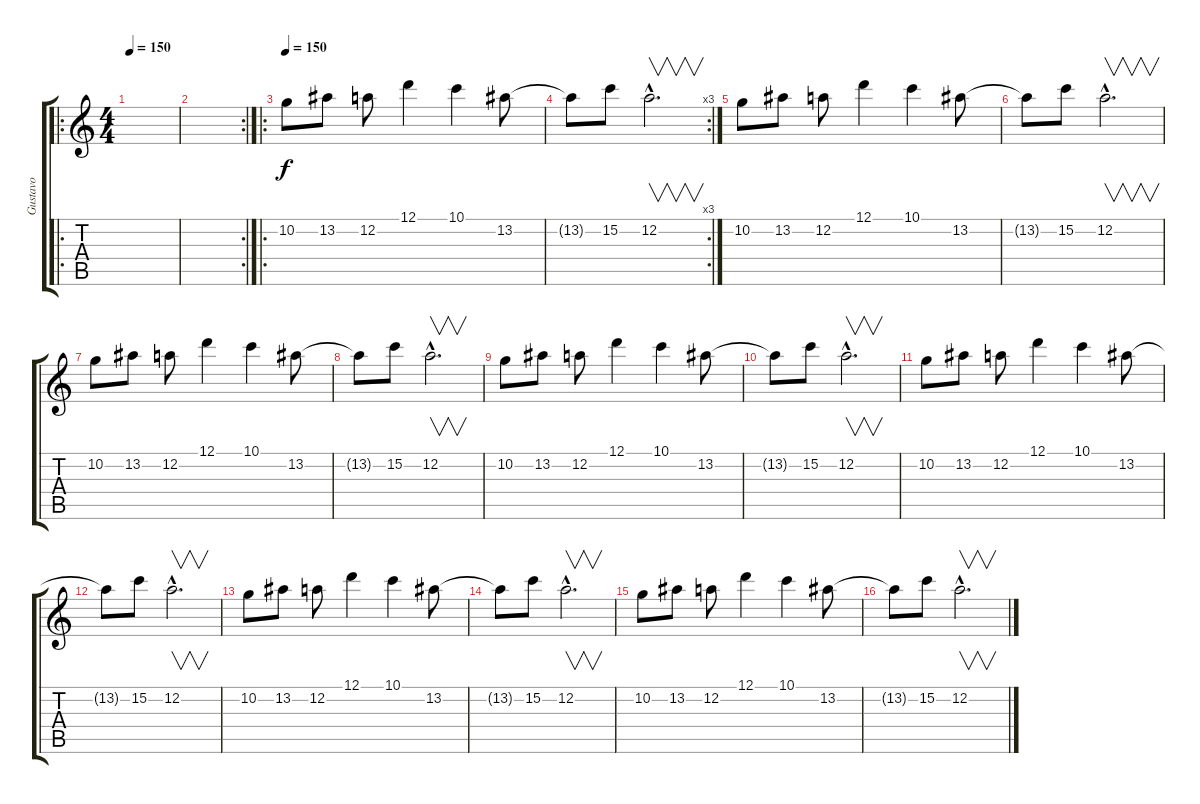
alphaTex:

\track ("Gustavo" "Gustavo") {instrument distortionguitar}
\staff {score tabs}
\tuning (D4 A3 F3 C3 G2 D2) {hide}
\ro
\ts (4 4)
\tempo 150
\clef g2
\ks c
|
\rc 2
|
\ro
\tempo 150
10.2.8 13.2.8 12.2.8 12.1.4 10.1.4 13.2.8 |
\rc 3
13.2{t}.8 15.2.8 12.2{hac}.2{v d} |
10.2.8 13.2.8 12.2.8 12.1.4 10.1.4 13.2.8 |
13.2{t}.8 15.2.8 12.2{hac}.2{v d} |
10.2.8 13.2.8 12.2.8 12.1.4 10.1.4 13.2.8 |
13.2{t}.8 15.2.8 12.2{hac}.2{v d} |
10.2.8 13.2.8 12.2.8 12.1.4 10.1.4 13.2.8 |
13.2{t}.8 15.2.8 12.2{hac}.2{v d} |
10.2.8 13.2.8 12.2.8 12.1.4 10.1.4 13.2.8 |
13.2{t}.8 15.2.8 12.2{hac}.2{v d} |
10.2.8 13.2.8 12.2.8 12.1.4 10.1.4 13.2.8 |
13.2{t}.8 15.2.8 12.2{hac}.2{v d} |
10.2.8 13.2.8 12.2.8 12.1.4 10.1.4 13.2.8 |
13.2{t}.8 15.2.8 12.2{hac}.2{v d}
